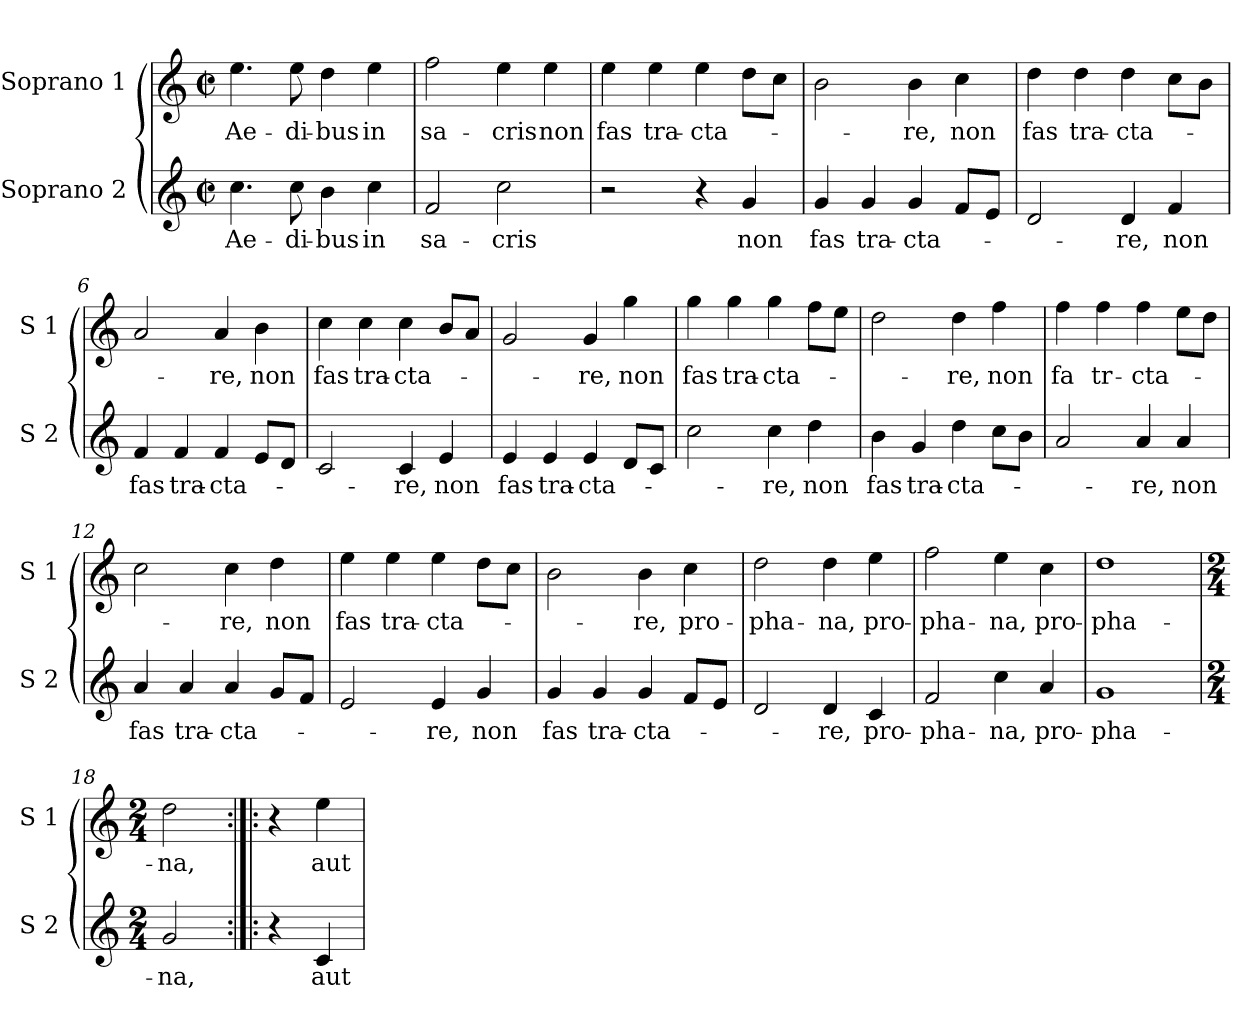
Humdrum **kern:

**kern	**text	**kern	**text
*part2	*part2	*part1	*part1
*staff2	*staff2	*staff1	*staff1
*I"Soprano 2	*	*I"Soprano 1	*
*I'S 2	*	*I'S 1	*
*clefG2	*	*clefG2	*
*k[]	*	*k[]	*
*C:	*	*C:	*
*M2/2	*	*M2/2	*
*met(c|)	*	*met(c|)	*
=1	=1	=1	=1
!	!LO:LY:b	!	!LO:LY:b
4.cc\	Ae-	4.ee\	Ae-
!	!LO:LY:b	!	!LO:LY:b
8cc\	-di-	8ee\	-di-
!	!LO:LY:b	!	!LO:LY:b
4b\	-bus	4dd\	-bus
!	!LO:LY:b	!	!LO:LY:b
4cc\	in	4ee\	in
=2	=2	=2	=2
!	!LO:LY:b	!	!LO:LY:b
2f/	sa-	2ff\	sa-
!	!LO:LY:b	!	!LO:LY:b
2cc\	-cris	4ee\	-cris
!	!	!	!LO:LY:b
.	.	4ee\	non
=3	=3	=3	=3
!	!	!	!LO:LY:b
2r	.	4ee\	fas
!	!	!	!LO:LY:b
.	.	4ee\	tra-
!	!	!	!LO:LY:b
4r	.	4ee\	-cta-
!	!LO:LY:b	!	!
4g/	non	8dd\L	.
.	.	8cc\J	.
=4	=4	=4	=4
!	!LO:LY:b	!	!
4g/	fas	2b\	.
!	!LO:LY:b	!	!
4g/	tra-	.	.
!	!LO:LY:b	!	!LO:LY:b
4g/	-cta-	4b\	-re,
!	!	!	!LO:LY:b
8f/L	.	4cc\	non
8e/J	.	.	.
=5	=5	=5	=5
!	!	!	!LO:LY:b
2d/	.	4dd\	fas
!	!	!	!LO:LY:b
.	.	4dd\	tra-
!	!LO:LY:b	!	!LO:LY:b
4d/	-re,	4dd\	-cta-
!	!LO:LY:b	!	!
4f/	non	8cc\L	.
.	.	8b\J	.
!!LO:LB:g=z
=6	=6	=6	=6
!	!LO:LY:b	!	!
4f/	fas	2a/	.
!	!LO:LY:b	!	!
4f/	tra-	.	.
!	!LO:LY:b	!	!LO:LY:b
4f/	-cta-	4a/	-re,
!	!	!	!LO:LY:b
8e/L	.	4b\	non
8d/J	.	.	.
=7	=7	=7	=7
!	!	!	!LO:LY:b
2c/	.	4cc\	fas
!	!	!	!LO:LY:b
.	.	4cc\	tra-
!	!LO:LY:b	!	!LO:LY:b
4c/	-re,	4cc\	-cta-
!	!LO:LY:b	!	!
4e/	non	8b/L	.
.	.	8a/J	.
=8	=8	=8	=8
!	!LO:LY:b	!	!
4e/	fas	2g/	.
!	!LO:LY:b	!	!
4e/	tra-	.	.
!	!LO:LY:b	!	!LO:LY:b
4e/	-cta-	4g/	-re,
!	!	!	!LO:LY:b
8d/L	.	4gg\	non
8c/J	.	.	.
=9	=9	=9	=9
!	!	!	!LO:LY:b
2cc\	.	4gg\	fas
!	!	!	!LO:LY:b
.	.	4gg\	tra-
!	!LO:LY:b	!	!LO:LY:b
4cc\	-re,	4gg\	-cta-
!	!LO:LY:b	!	!
4dd\	non	8ff\L	.
.	.	8ee\J	.
=10	=10	=10	=10
!	!LO:LY:b	!	!
4b\	fas	2dd\	.
!	!LO:LY:b	!	!
4g/	tra-	.	.
!	!LO:LY:b	!	!LO:LY:b
4dd\	-cta-	4dd\	-re,
!	!	!	!LO:LY:b
8cc\L	.	4ff\	non
8b\J	.	.	.
!!LO:LB:g=z
=11	=11	=11	=11
!	!	!	!LO:LY:b
2a/	.	4ff\	fa
!	!	!	!LO:LY:b
.	.	4ff\	tr-
!	!LO:LY:b	!	!LO:LY:b
4a/	-re,	4ff\	-cta-
!	!LO:LY:b	!	!
4a/	non	8ee\L	.
.	.	8dd\J	.
=12	=12	=12	=12
!	!LO:LY:b	!	!
4a/	fas	2cc\	.
!	!LO:LY:b	!	!
4a/	tra-	.	.
!	!LO:LY:b	!	!LO:LY:b
4a/	-cta-	4cc\	-re,
!	!	!	!LO:LY:b
8g/L	.	4dd\	non
8f/J	.	.	.
=13	=13	=13	=13
!	!	!	!LO:LY:b
2e/	.	4ee\	fas
!	!	!	!LO:LY:b
.	.	4ee\	tra-
!	!LO:LY:b	!	!LO:LY:b
4e/	-re,	4ee\	-cta-
!	!LO:LY:b	!	!
4g/	non	8dd\L	.
.	.	8cc\J	.
=14	=14	=14	=14
!	!LO:LY:b	!	!
4g/	fas	2b\	.
!	!LO:LY:b	!	!
4g/	tra-	.	.
!	!LO:LY:b	!	!LO:LY:b
4g/	-cta-	4b\	-re,
!	!	!	!LO:LY:b
8f/L	.	4cc\	pro-
8e/J	.	.	.
=15	=15	=15	=15
!	!	!	!LO:LY:b
2d/	.	2dd\	-pha-
!	!LO:LY:b	!	!LO:LY:b
4d/	-re,	4dd\	-na,
!	!LO:LY:b	!	!LO:LY:b
4c/	pro-	4ee\	pro-
!!LO:LB:g=z
=16	=16	=16	=16
!	!LO:LY:b	!	!LO:LY:b
2f/	-pha-	2ff\	-pha-
!	!LO:LY:b	!	!LO:LY:b
4cc\	-na,	4ee\	-na,
!	!LO:LY:b	!	!LO:LY:b
4a/	pro-	4cc\	pro-
=17	=17	=17	=17
!	!LO:LY:b	!	!LO:LY:b
1g	-pha-	1dd	-pha-
=18	=18	=18	=18
*M2/4	*	*M2/4	*
!	!LO:LY:b	!	!LO:LY:b
2g/	-na,	2dd\	-na,
=19:|!|:	=19:|!|:	=19:|!|:	=19:|!|:
4r	.	4r	.
!	!LO:LY:b	!	!LO:LY:b
4c/	aut	4ee\	aut
=	=	=	=
*-	*-	*-	*-
